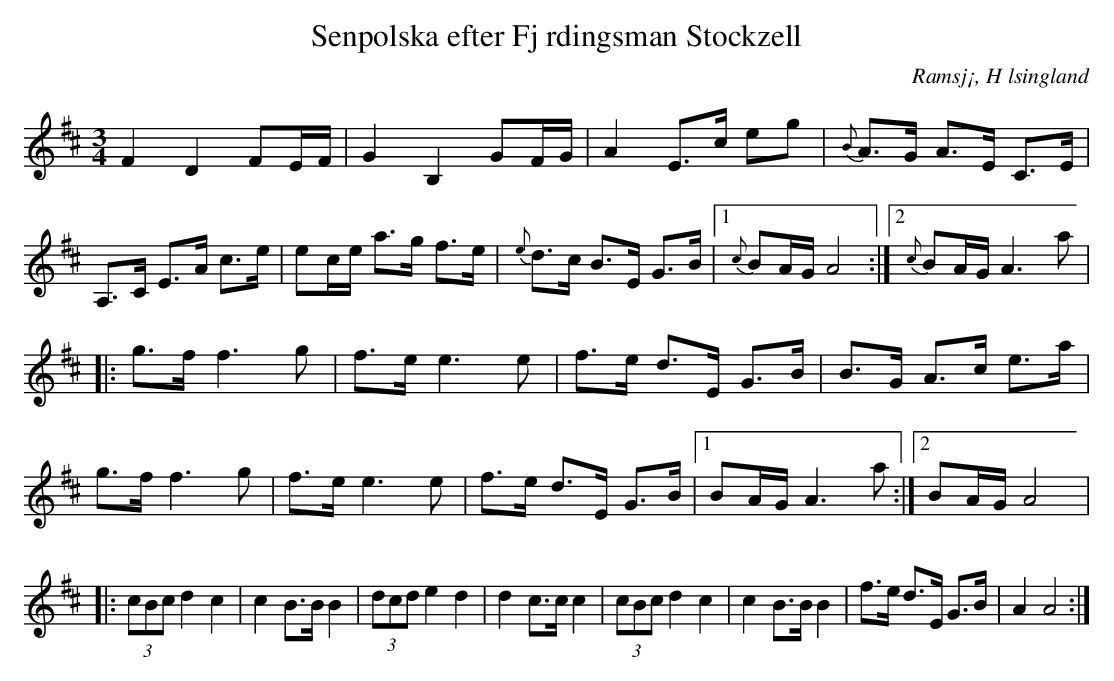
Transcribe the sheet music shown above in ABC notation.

X:1
T: Senpolska efter Fj rdingsman Stockzell
O: Ramsj¡, H lsingland
M:3/4
L:1/8
K:D
F2 D2 FE/F/|G2 B,2 GF/G/| A2 E>c eg|{B}A>G A>E C>E|A,>C E>A c>e|ec/e/ a>g f>e| {e}d>c B>E G>B |1 {c}BA/G/ A4:|2{c}BA/G/ A2>a2|
|:g>f f2>g2|f>e e2>e2|f>e d>E G>B|B>G A>c e>a|g>f f2>g2|f>e e2>e2|f>e d>E G>B|1 BA/G/ A2>a2:|2 BA/G/ A4|
|:(3cBc d2 c2|c2 B>B B2|(3dcd e2 d2|d2 c>c c2|(3cBc d2 c2|c2 B>B B2|f>e d>E G>B|A2 A4:|
